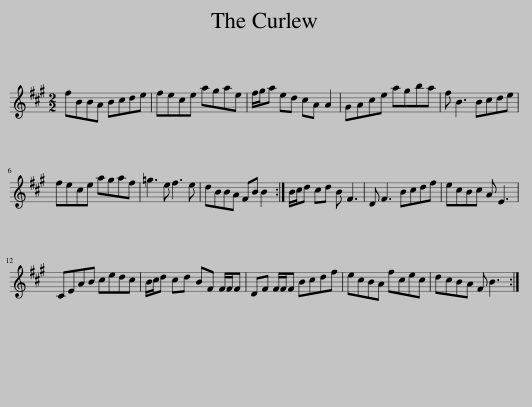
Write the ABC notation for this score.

X:1
L:1/8
M:2/2
I:linebreak $
K:A
V:1 treble
V:1
 fBBA Bcde | fece agae | f/g/a ed cA A2 | GAce agba | f B3 Bcde |$ %5
 fece agaf | =g3 e f3 e | dBBA FB B2 :| B/c/d cd B F3 | D F3 Bcdf | %10
 ecBc A E3 |$ CEAB cedc | B/c/d cd BF F/F/F | DF F/F/F Bcdf | ecBA fcec | %15
 dcBA F B3 :| %16
